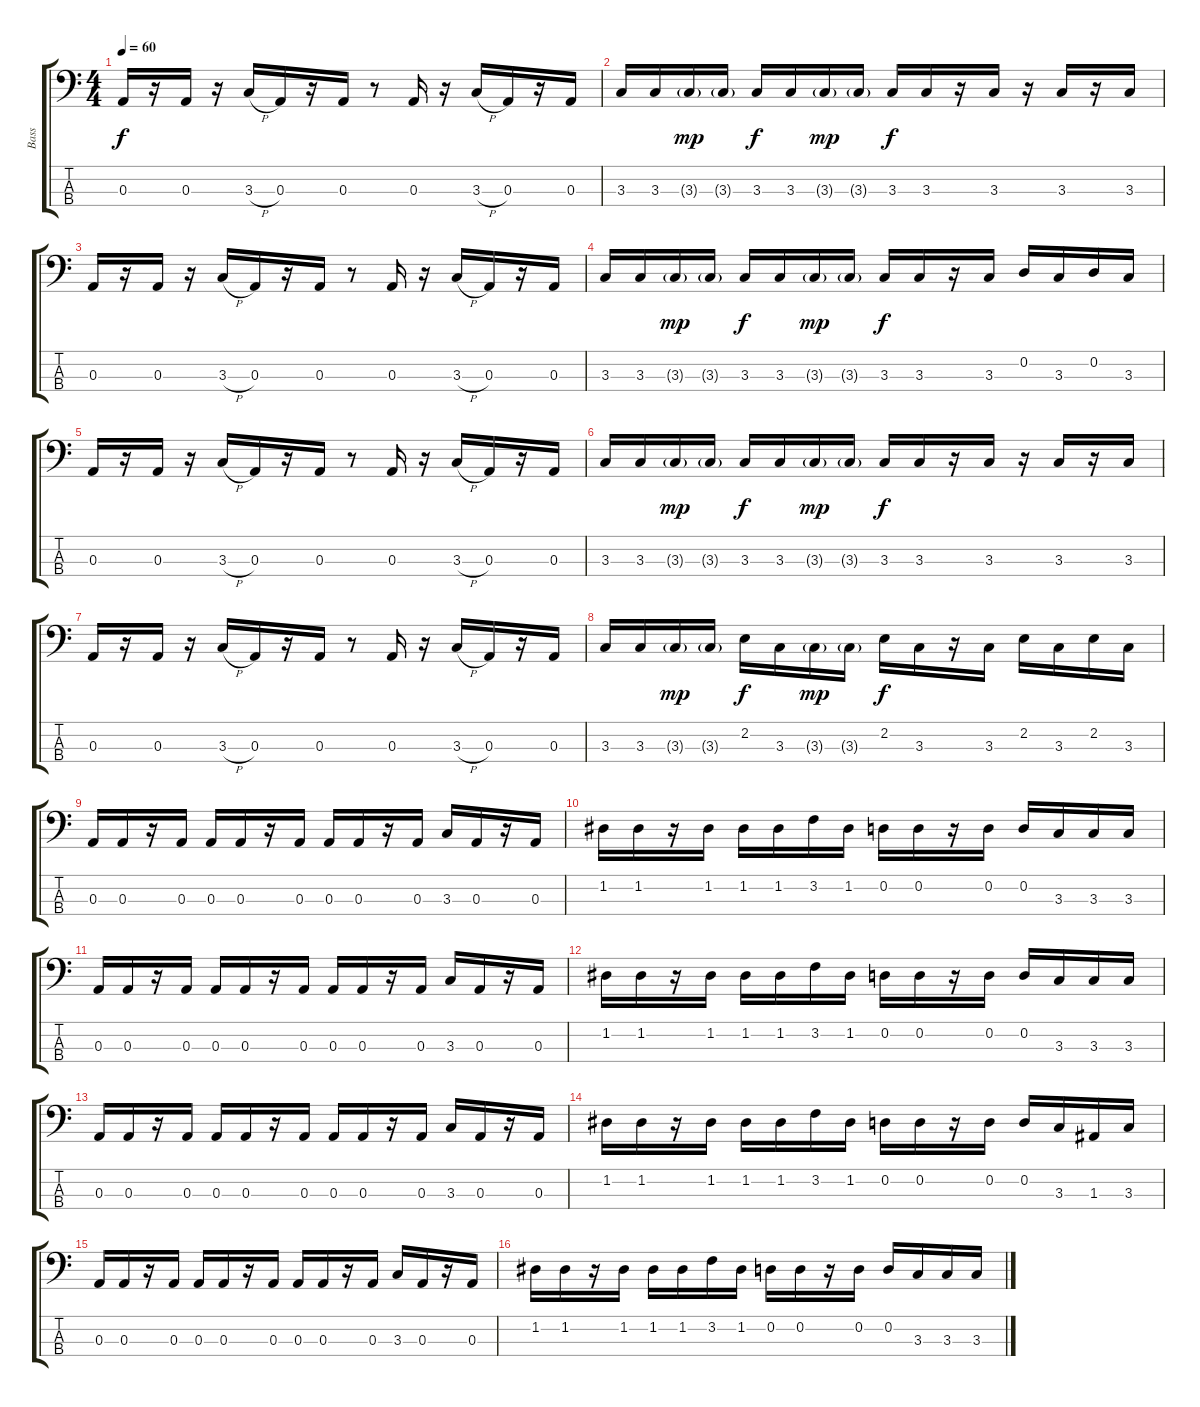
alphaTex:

\track ("Bass" "Bass") {instrument electricbassfinger}
\staff {score tabs}
\tuning (G2 D2 A1 E1) {hide}
\ts (4 4)
\tempo 60
\clef f4
\ks c
0.3.16{dy f} r.16 0.3.16 r.16 3.3{h}.16 0.3.16 r.16 0.3.16 r.8 0.3.16 r.16 3.3{h}.16 0.3.16 r.16 0.3.16 |
3.3.16 3.3.16 3.3{g}.16{dy mp} 3.3{g}.16 3.3.16{dy f} 3.3.16 3.3{g}.16{dy mp} 3.3{g}.16 3.3.16{dy f} 3.3.16 r.16 3.3.16 r.16 3.3.16 r.16 3.3.16 |
0.3.16 r.16 0.3.16 r.16 3.3{h}.16 0.3.16 r.16 0.3.16 r.8 0.3.16 r.16 3.3{h}.16 0.3.16 r.16 0.3.16 |
3.3.16 3.3.16 3.3{g}.16{dy mp} 3.3{g}.16 3.3.16{dy f} 3.3.16 3.3{g}.16{dy mp} 3.3{g}.16 3.3.16{dy f} 3.3.16 r.16 3.3.16 0.2.16 3.3.16 0.2.16 3.3.16 |
0.3.16 r.16 0.3.16 r.16 3.3{h}.16 0.3.16 r.16 0.3.16 r.8 0.3.16 r.16 3.3{h}.16 0.3.16 r.16 0.3.16 |
3.3.16 3.3.16 3.3{g}.16{dy mp} 3.3{g}.16 3.3.16{dy f} 3.3.16 3.3{g}.16{dy mp} 3.3{g}.16 3.3.16{dy f} 3.3.16 r.16 3.3.16 r.16 3.3.16 r.16 3.3.16 |
0.3.16 r.16 0.3.16 r.16 3.3{h}.16 0.3.16 r.16 0.3.16 r.8 0.3.16 r.16 3.3{h}.16 0.3.16 r.16 0.3.16 |
3.3.16 3.3.16 3.3{g}.16{dy mp} 3.3{g}.16 2.2.16{dy f} 3.3.16 3.3{g}.16{dy mp} 3.3{g}.16 2.2.16{dy f} 3.3.16 r.16 3.3.16 2.2.16 3.3.16 2.2.16 3.3.16 |
0.3.16 0.3.16 r.16 0.3.16 0.3.16 0.3.16 r.16 0.3.16 0.3.16 0.3.16 r.16 0.3.16 3.3.16 0.3.16 r.16 0.3.16 |
1.2.16 1.2.16 r.16 1.2.16 1.2.16 1.2.16 3.2.16 1.2.16 0.2.16 0.2.16 r.16 0.2.16 0.2.16 3.3.16 3.3.16 3.3.16 |
0.3.16 0.3.16 r.16 0.3.16 0.3.16 0.3.16 r.16 0.3.16 0.3.16 0.3.16 r.16 0.3.16 3.3.16 0.3.16 r.16 0.3.16 |
1.2.16 1.2.16 r.16 1.2.16 1.2.16 1.2.16 3.2.16 1.2.16 0.2.16 0.2.16 r.16 0.2.16 0.2.16 3.3.16 3.3.16 3.3.16 |
0.3.16 0.3.16 r.16 0.3.16 0.3.16 0.3.16 r.16 0.3.16 0.3.16 0.3.16 r.16 0.3.16 3.3.16 0.3.16 r.16 0.3.16 |
1.2.16 1.2.16 r.16 1.2.16 1.2.16 1.2.16 3.2.16 1.2.16 0.2.16 0.2.16 r.16 0.2.16 0.2.16 3.3.16 1.3.16 3.3.16 |
0.3.16 0.3.16 r.16 0.3.16 0.3.16 0.3.16 r.16 0.3.16 0.3.16 0.3.16 r.16 0.3.16 3.3.16 0.3.16 r.16 0.3.16 |
1.2.16 1.2.16 r.16 1.2.16 1.2.16 1.2.16 3.2.16 1.2.16 0.2.16 0.2.16 r.16 0.2.16 0.2.16 3.3.16 3.3.16 3.3.16
